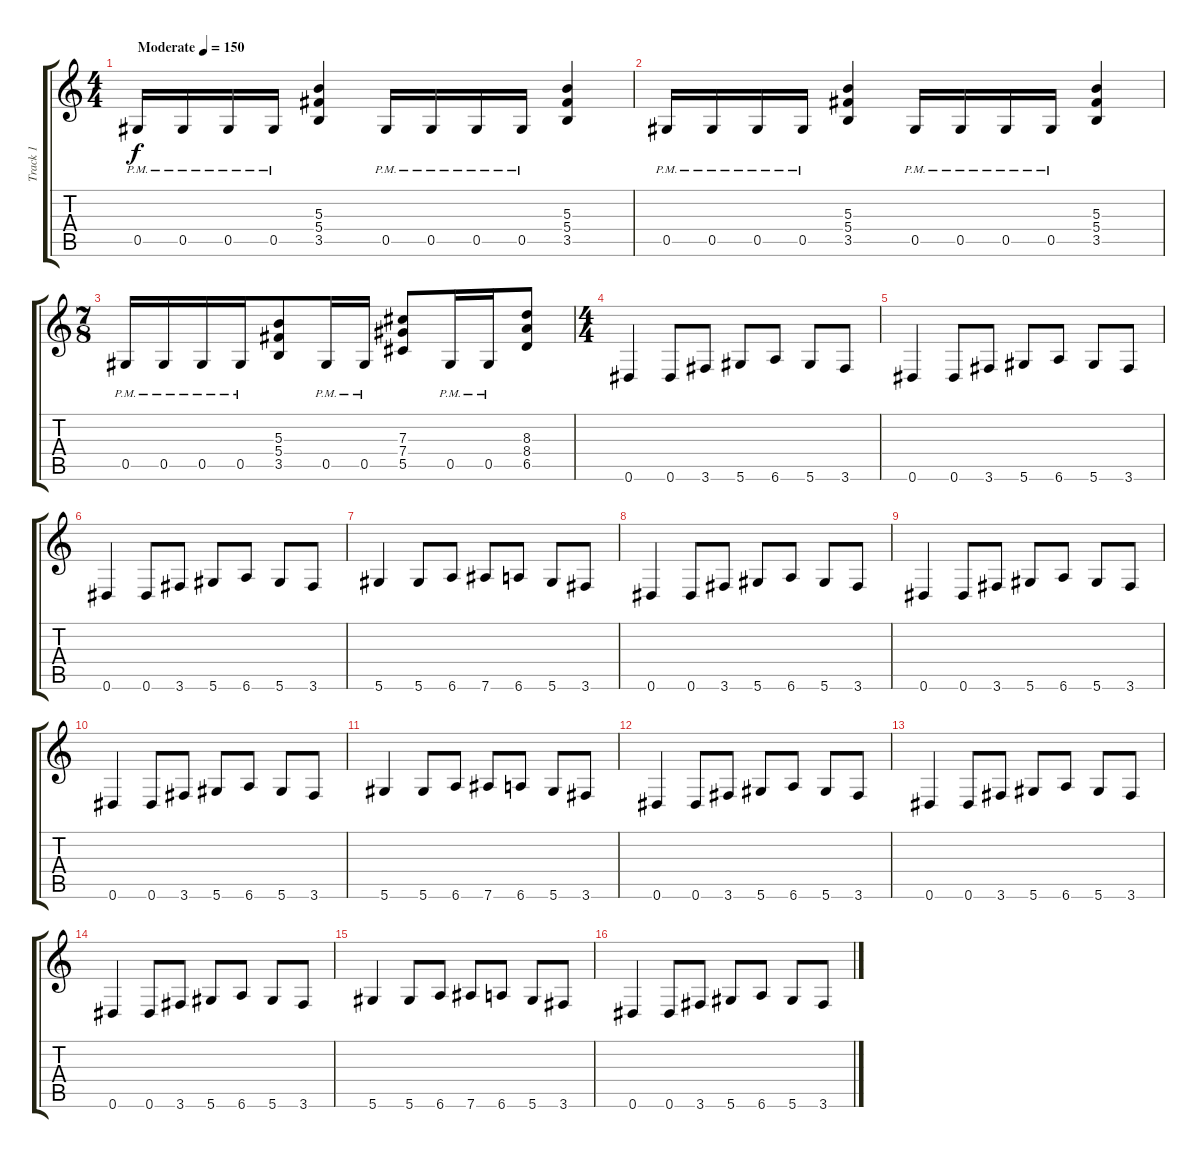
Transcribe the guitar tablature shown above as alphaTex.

\track ("Track 1" "Track 1") {instrument distortionguitar}
\staff {score tabs}
\tuning (Eb4 Bb3 Gb3 Db3 Ab2 Eb2) {hide}
\ts (4 4)
\tempo (150 "Moderate")
\clef g2
\ks c
0.5{pm}.16{dy f instrument distortionguitar} 0.5{pm}.16 0.5{pm}.16 0.5{pm}.16 (5.3 5.4 3.5).4 0.5{pm}.16 0.5{pm}.16 0.5{pm}.16 0.5{pm}.16 (5.3 5.4 3.5).4 |
0.5{pm}.16 0.5{pm}.16 0.5{pm}.16 0.5{pm}.16 (5.3 5.4 3.5).4 0.5{pm}.16 0.5{pm}.16 0.5{pm}.16 0.5{pm}.16 (5.3 5.4 3.5).4 |
\ts (7 8)
0.5{pm}.16 0.5{pm}.16 0.5{pm}.16 0.5{pm}.16 (5.3 5.4 3.5).8 0.5{pm}.16 0.5{pm}.16 (7.3 7.4 5.5).8 0.5{pm}.16 0.5{pm}.16 (8.3 8.4 6.5).8 |
\ts (4 4)
0.6.4 0.6.8 3.6.8 5.6.8 6.6.8 5.6.8 3.6.8 |
0.6.4 0.6.8 3.6.8 5.6.8 6.6.8 5.6.8 3.6.8 |
0.6.4 0.6.8 3.6.8 5.6.8 6.6.8 5.6.8 3.6.8 |
5.6.4 5.6.8 6.6.8 7.6.8 6.6.8 5.6.8 3.6.8 |
0.6.4 0.6.8 3.6.8 5.6.8 6.6.8 5.6.8 3.6.8 |
0.6.4 0.6.8 3.6.8 5.6.8 6.6.8 5.6.8 3.6.8 |
0.6.4 0.6.8 3.6.8 5.6.8 6.6.8 5.6.8 3.6.8 |
5.6.4 5.6.8 6.6.8 7.6.8 6.6.8 5.6.8 3.6.8 |
0.6.4 0.6.8 3.6.8 5.6.8 6.6.8 5.6.8 3.6.8 |
0.6.4 0.6.8 3.6.8 5.6.8 6.6.8 5.6.8 3.6.8 |
0.6.4 0.6.8 3.6.8 5.6.8 6.6.8 5.6.8 3.6.8 |
5.6.4 5.6.8 6.6.8 7.6.8 6.6.8 5.6.8 3.6.8 |
0.6.4 0.6.8 3.6.8 5.6.8 6.6.8 5.6.8 3.6.8
